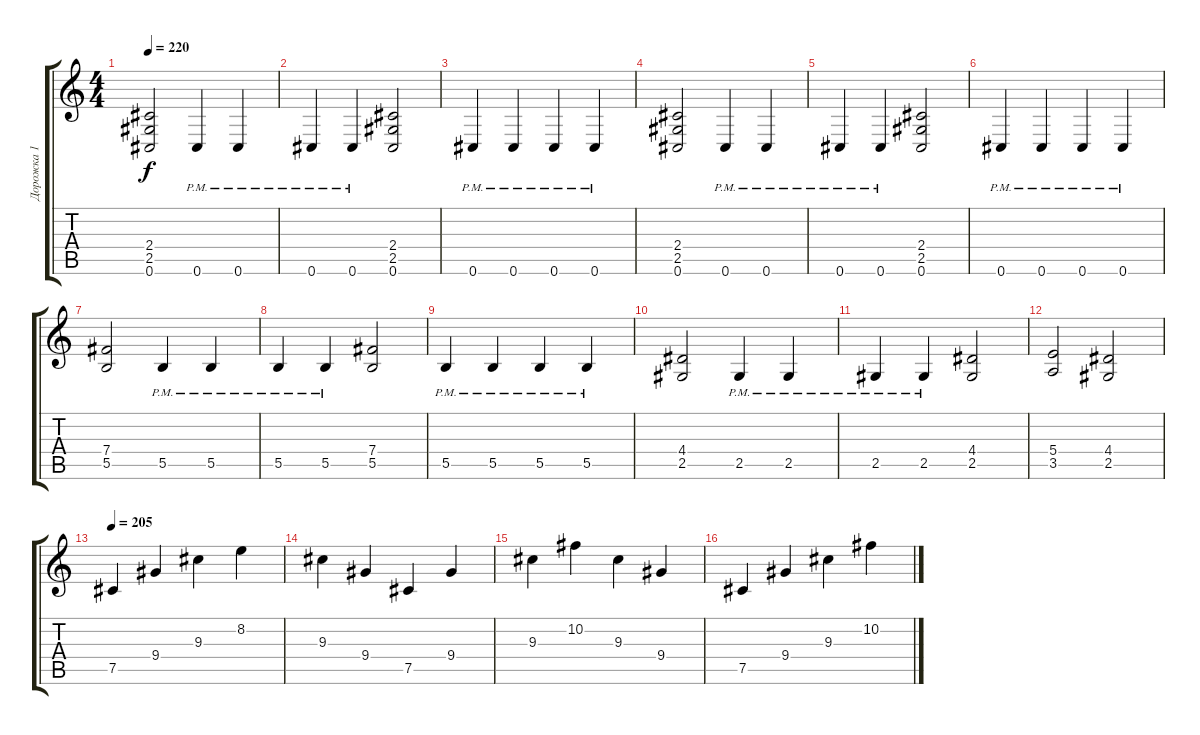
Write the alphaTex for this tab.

\track ("Дорожка 1" "Дорожка 1") {instrument distortionguitar}
\staff {score tabs}
\tuning (Db4 Ab3 E3 B2 Gb2 Db2) {hide}
\ts (4 4)
\tempo 220
\clef g2
\ks c
(2.4 2.5 0.6).2{dy f} 0.6{pm}.4 0.6{pm}.4 |
0.6{pm}.4 0.6{pm}.4 (2.4 2.5 0.6).2 |
0.6{pm}.4 0.6{pm}.4 0.6{pm}.4 0.6{pm}.4 |
(2.4 2.5 0.6).2 0.6{pm}.4 0.6{pm}.4 |
0.6{pm}.4 0.6{pm}.4 (2.4 2.5 0.6).2 |
0.6{pm}.4 0.6{pm}.4 0.6{pm}.4 0.6{pm}.4 |
(7.4 5.5).2 5.5{pm}.4 5.5{pm}.4 |
5.5{pm}.4 5.5{pm}.4 (7.4 5.5).2 |
5.5{pm}.4 5.5{pm}.4 5.5{pm}.4 5.5{pm}.4 |
(4.4 2.5).2 2.5{pm}.4 2.5{pm}.4 |
2.5{pm}.4 2.5{pm}.4 (4.4 2.5).2 |
(5.4 3.5).2 (4.4 2.5).2 |
\tempo 205
7.5.4{instrument acousticguitarsteel} 9.4.4 9.3.4 8.2.4 |
9.3.4 9.4.4 7.5.4 9.4.4 |
9.3.4 10.2.4 9.3.4 9.4.4 |
7.5.4 9.4.4 9.3.4 10.2.4
